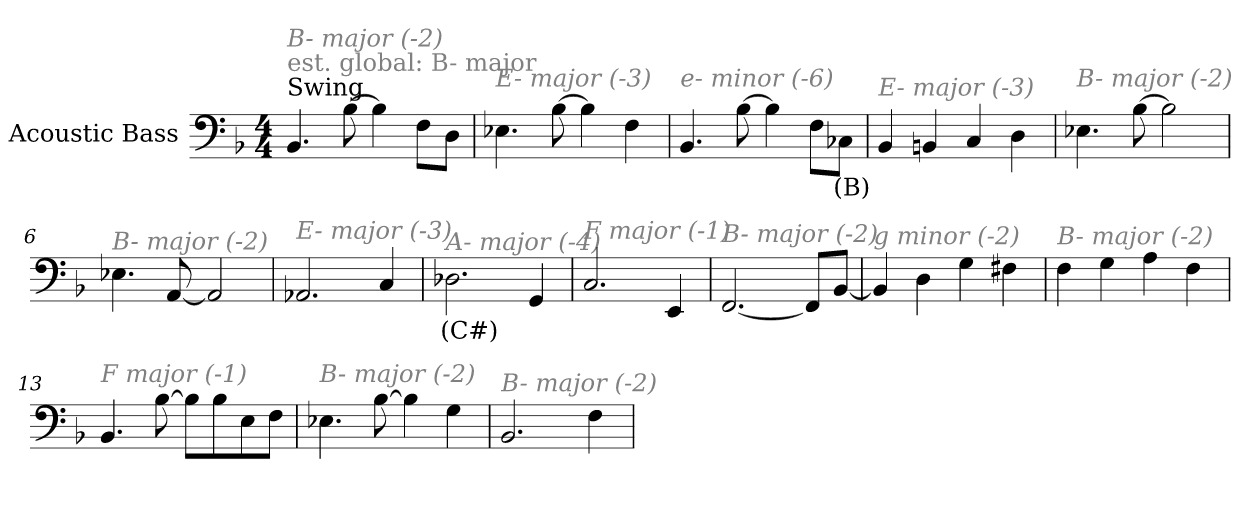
**kern	**text
*part1	*part1
*staff1	*staff1
*I"Acoustic Bass	*
*clefF4	*
*ITrd7c12	*
*k[b-]	*
*F:	*
*M4/4	*
*MM120	*
=1	=1
!LO:TX:a:t=Swing	!
!LO:TX:a:color=#808080:t=est. global&colon; B- major	!
!LO:TX:i:color=#808080:t=B- major (-2)	!
4.BBB-	.
[8BB-	.
4BB-]	.
8FFL	.
8DDJ	.
=2	=2
!LO:TX:i:color=#808080:t=E- major (-3)	!
4.EE-X	.
[8BB-	.
4BB-]	.
4FF	.
=3	=3
!LO:TX:i:color=#808080:t=e- minor (-6)	!
4.BBB-	.
[8BB-	.
4BB-]	.
8FFL	.
8CC-XiJ	(B)
=4	=4
!LO:TX:i:color=#808080:t=E- major (-3)	!
4BBB-	.
4BBBn	.
4CC	.
4DD	.
=5	=5
!LO:TX:i:color=#808080:t=B- major (-2)	!
4.EE-X	.
[8BB-	.
2BB-]	.
=6	=6
!LO:TX:i:color=#808080:t=B- major (-2)	!
4.EE-X	.
[8AAA	.
2AAA]	.
=7	=7
!LO:TX:i:color=#808080:t=E- major (-3)	!
2.AAA-X	.
4CC	.
=8	=8
!LO:TX:i:color=#808080:t=A- major (-4)	!
2.DD-Xi	(C#)
4GGG	.
=9	=9
!LO:TX:i:color=#808080:t=F major (-1)	!
2.CC	.
4EEE	.
=10	=10
!LO:TX:i:color=#808080:t=B- major (-2)	!
[2.FFF	.
8FFFL]	.
[8BBB-J	.
=11	=11
!LO:TX:i:color=#808080:t=g minor (-2)	!
4BBB-]	.
4DD	.
4GG	.
4FF#X	.
=12	=12
!LO:TX:i:color=#808080:t=B- major (-2)	!
4FF	.
4GG	.
4AA	.
4FF	.
=13	=13
!LO:TX:i:color=#808080:t=F major (-1)	!
4.BBB-	.
[8BB-	.
8BB-L]	.
8BB-	.
8EE	.
8FFJ	.
=14	=14
!LO:TX:i:color=#808080:t=B- major (-2)	!
4.EE-X	.
[8BB-	.
4BB-]	.
4GG	.
=15	=15
!LO:TX:i:color=#808080:t=B- major (-2)	!
2.BBB-	.
4FF	.
=	=
*-	*-
